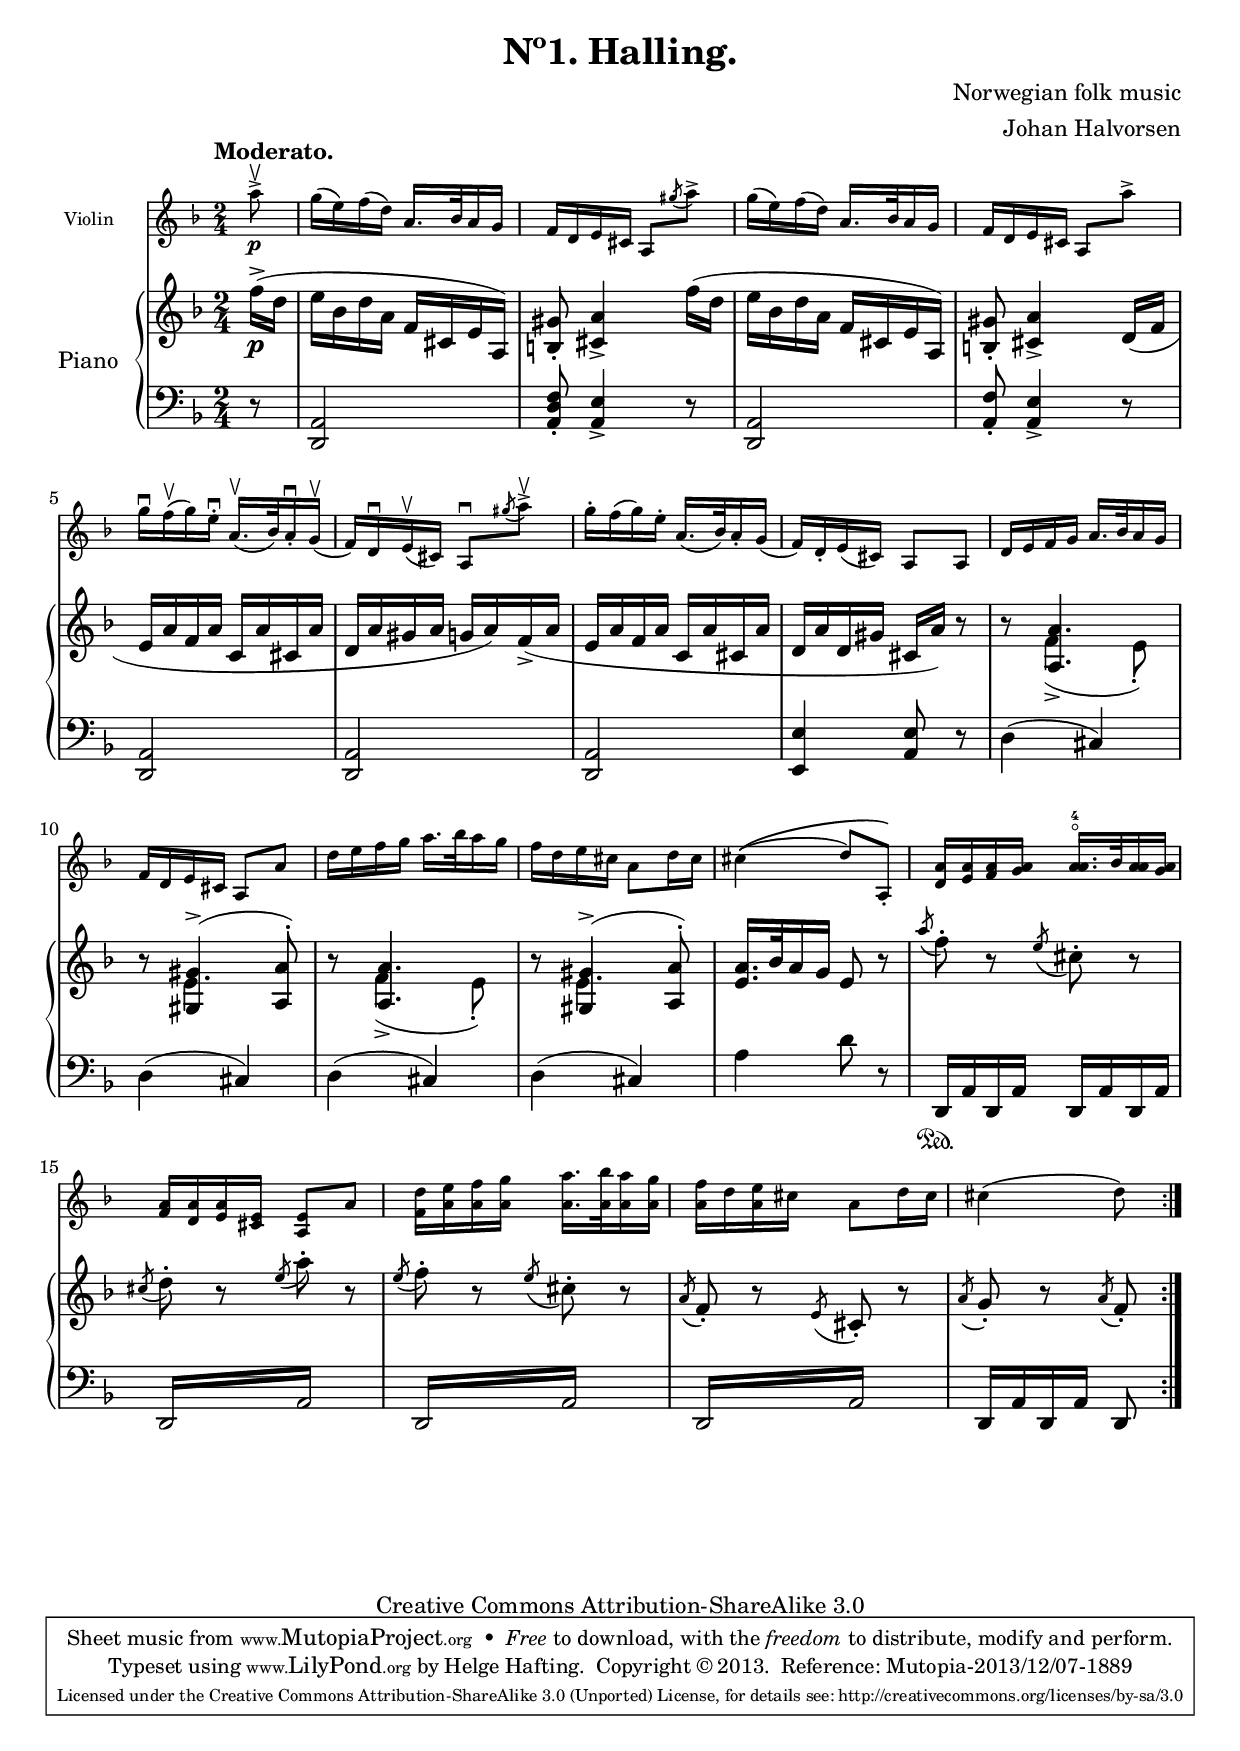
\version "2.16.1"
\include "articulate.ly"

\header {
  arranger="Johan Halvorsen"
  composer="Norwegian folk music"
  title="Nº1. Halling."
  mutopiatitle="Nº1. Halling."
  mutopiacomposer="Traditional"
  %mutopiapoet=""
  %not set, because there is no lyrics
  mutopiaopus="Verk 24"
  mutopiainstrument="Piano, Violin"
  date="1895"
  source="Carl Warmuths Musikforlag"
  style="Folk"
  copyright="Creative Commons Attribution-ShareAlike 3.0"
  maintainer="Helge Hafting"
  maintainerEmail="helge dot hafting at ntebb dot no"
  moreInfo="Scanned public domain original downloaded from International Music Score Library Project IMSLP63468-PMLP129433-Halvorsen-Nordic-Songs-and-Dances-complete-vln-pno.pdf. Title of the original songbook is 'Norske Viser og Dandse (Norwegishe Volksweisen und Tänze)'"

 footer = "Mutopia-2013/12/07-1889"
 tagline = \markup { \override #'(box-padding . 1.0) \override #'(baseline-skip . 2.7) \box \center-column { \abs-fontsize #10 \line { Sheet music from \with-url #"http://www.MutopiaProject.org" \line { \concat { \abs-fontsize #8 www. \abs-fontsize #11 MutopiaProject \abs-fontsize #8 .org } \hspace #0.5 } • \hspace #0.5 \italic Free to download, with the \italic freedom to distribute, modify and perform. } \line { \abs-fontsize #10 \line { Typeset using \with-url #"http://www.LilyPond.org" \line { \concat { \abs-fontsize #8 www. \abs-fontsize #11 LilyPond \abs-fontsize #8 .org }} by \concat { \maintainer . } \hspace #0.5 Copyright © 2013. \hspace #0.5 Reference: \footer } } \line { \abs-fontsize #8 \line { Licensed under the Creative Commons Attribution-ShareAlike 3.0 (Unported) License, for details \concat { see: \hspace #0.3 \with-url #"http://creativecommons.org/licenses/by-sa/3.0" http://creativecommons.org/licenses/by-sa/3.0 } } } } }
}

vABAG = {a16. bes32 a16 g}

violin= \relative f'' {
  a8->\p\upbow
  g16( e) f( d) \vABAG
  f d e cis a8 \acciaccatura gis'' a->
  g16( e) f( d) \vABAG
  f d e cis a8 a''->
  g16\downbow f(\upbow g) e-.\downbow a,16.(\upbow bes32) a16-.\downbow g(\upbow
  f) d\downbow e(\upbow cis) a8\downbow \acciaccatura gis'' a->\upbow
  g16-. f( g) e-. a,16.( bes32) a16-. g(
  f) d-. e( cis) a8 a
  d16 e f g \vABAG
  f d e cis a8 a'8
  d16 e f g \vABAG 
  f d e cis a8 d16 cis
  cis4(\( d8) a,-.\)
  <d a'>16 <e a> <f a> <g a> <a a>16.\flageolet-4 bes32 <a a>16 <g a>
  <f a> <d a'> <e a> <e cis> <e a,>8 a
  <f d'>16 <a e'> <a f'> <a g'> <a a'>16. <a bes'>32 <a a'>16 <a g'>
  <a f'> d <a e'> cis a8 d16 cis
  cis4( d8) 
}

pianoupper= \relative c'' {
  f16->\p( d
  e bes d a    f cis e a,)
  <b gis'>8-. <cis a'>4-> f'16( d
  e bes d a    f cis e a,)
  <b gis'>8-. <cis a'>4-> d16( f
  e a f a c, a' cis, a'
  d, a' gis a g a) f->( a
  e a f a c, a' cis, a'
  d, a' d, gis cis, a') r8
  \repeat unfold 2 {
    r8 << <a, a'>4. \\ { f'4->( e8-.) } >> 
    r8 << {<gis, gis'>4->( <a a'>8)-.} \\ e'4.>>
  }
  <e a>16. bes'32 a16 g16 e8 r8
  \acciaccatura a' f-. r \acciaccatura e cis-. r
  \acciaccatura cis d-. r \acciaccatura e a-. r
  \acciaccatura e f-. r \acciaccatura e cis-. r
  \acciaccatura a f-. r \acciaccatura e cis-. r
  \acciaccatura a' g-. r \acciaccatura a f-.
}

pianolower= \relative c, {
  r8
  <d a'>2     
  <a' d f>8-. <a e'>4-> r8
  <d, a'>2  
  <a' f'>8-. <a e'>4-> r8
  <d, a'>2 
  <d a'> 
  <d a'>
  <e e'>4 <a e'>8 r8 
  \repeat unfold 4 {
    d4( cis)
  }
  a'4 d8 r
  d,,16\sustainOn a' d, a' d, a' d, a'
  \repeat tremolo 4 {d,16 a'}
  \repeat tremolo 4 {d,16 a'}
  \repeat tremolo 4 {d,16 a'}
  d,16 a' d, a' d,8
}

music = <<
  \time 2/4
  \partial 8
  \new Staff = "violin" \with {
    %Slightly smaller staff, so it fits on letter paper
    %The original also had a smaller violin staff
    fontSize = #-2
    \override StaffSymbol #'staff-space = #(magstep -2)
    %Needed when using the slightly smaller staff:
    \override Beam #'auto-knee-gap = #4.5
  } { 
    \tempo "Moderato."
    \set Staff.instrumentName = #"Violin"
    \set Staff.midiInstrument = #"violin"
    \clef treble
    \key d \minor
    \repeat volta 2 \violin
  }
  \new PianoStaff  <<
    \set PianoStaff.instrumentName = #"Piano"
    \set PianoStaff.midiInstrument = #"acoustic grand"
    \new Staff = "upper" {
      \clef treble
      \key d \minor 
      \repeat volta 2 \pianoupper
    }
    \new Staff = "lower" {
      \clef bass
      \key d \minor 
      \repeat volta 2 \pianolower
    } 
  >>
>>

%pdf output
\score {
  \music
  \layout{}
}

%midi output
\score {
  \unfoldRepeats \articulate
  \music
  \midi{}
}
